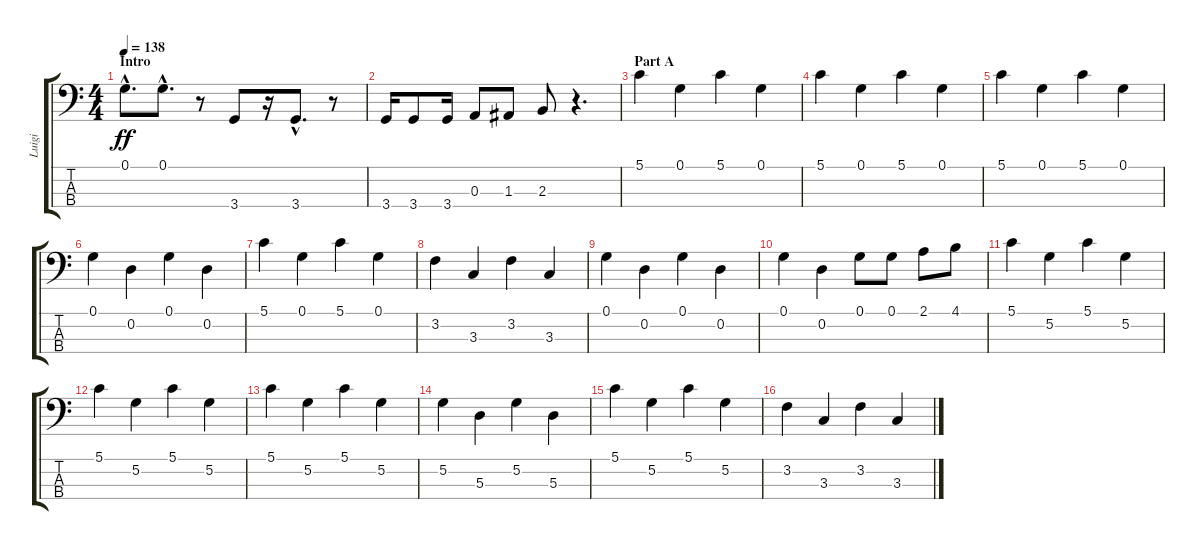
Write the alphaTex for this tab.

\track ("Luigi" "Luigi") {instrument electricbassfinger}
\staff {score tabs}
\tuning (G2 D2 A1 E1) {hide}
\ts (4 4)
\section ("" "Intro")
\tempo 138
\clef f4
\ks c
0.1{hac}.8{d dy ff instrument electricbassfinger} 0.1{hac}.8{d} r.8 3.4.8 r.16 3.4{hac}.8{d} r.8 |
3.4.16 3.4.8 3.4.16 0.3.8 1.3.8 2.3.8 r.4{d} |
\section ("" "Part A")
5.1.4 0.1.4 5.1.4 0.1.4 |
5.1.4 0.1.4 5.1.4 0.1.4 |
5.1.4 0.1.4 5.1.4 0.1.4 |
0.1.4 0.2.4 0.1.4 0.2.4 |
5.1.4 0.1.4 5.1.4 0.1.4 |
3.2.4 3.3.4 3.2.4 3.3.4 |
0.1.4 0.2.4 0.1.4 0.2.4 |
0.1.4 0.2.4 0.1.8 0.1.8 2.1.8 4.1.8 |
5.1.4 5.2.4 5.1.4 5.2.4 |
5.1.4 5.2.4 5.1.4 5.2.4 |
5.1.4 5.2.4 5.1.4 5.2.4 |
5.2.4 5.3.4 5.2.4 5.3.4 |
5.1.4 5.2.4 5.1.4 5.2.4 |
3.2.4 3.3.4 3.2.4 3.3.4
